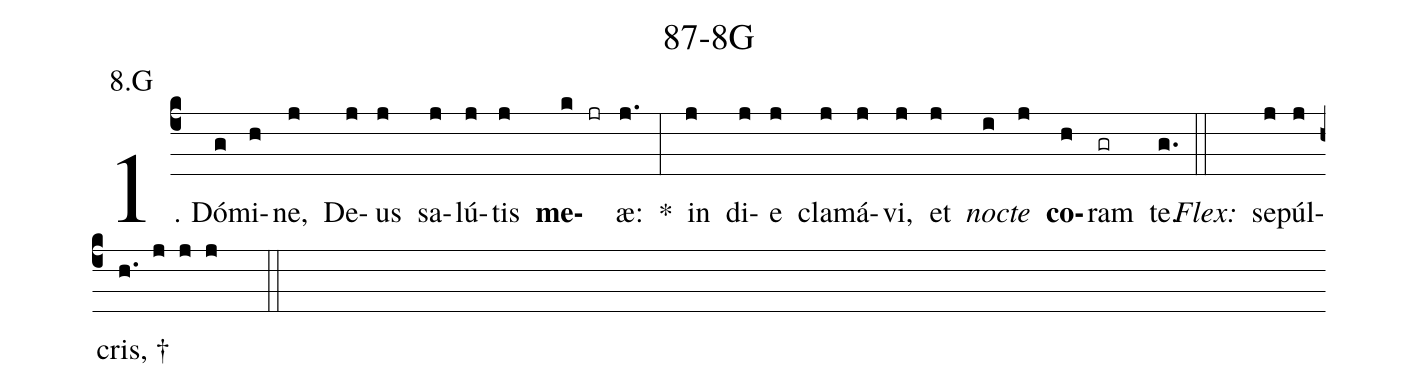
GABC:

name: 87-8G;
annotation: 8.G;
%%
(c4)1. Dó(g)mi(h)ne,(j) De(j)us(j) sa(j)lú(j)tis(j) <b>me</b>(k jr)æ:(j.) *(:) in(j) di(j)e(j) cla(j)má(j)vi,(j) et(j) <i>noc</i>(i)<i>te</i>(j) <b>co</b>(h)ram(gr) te.(g.) (::)
<i>Flex:</i>()  se(j)púl(j)cris, †(h. j j j  ::)
